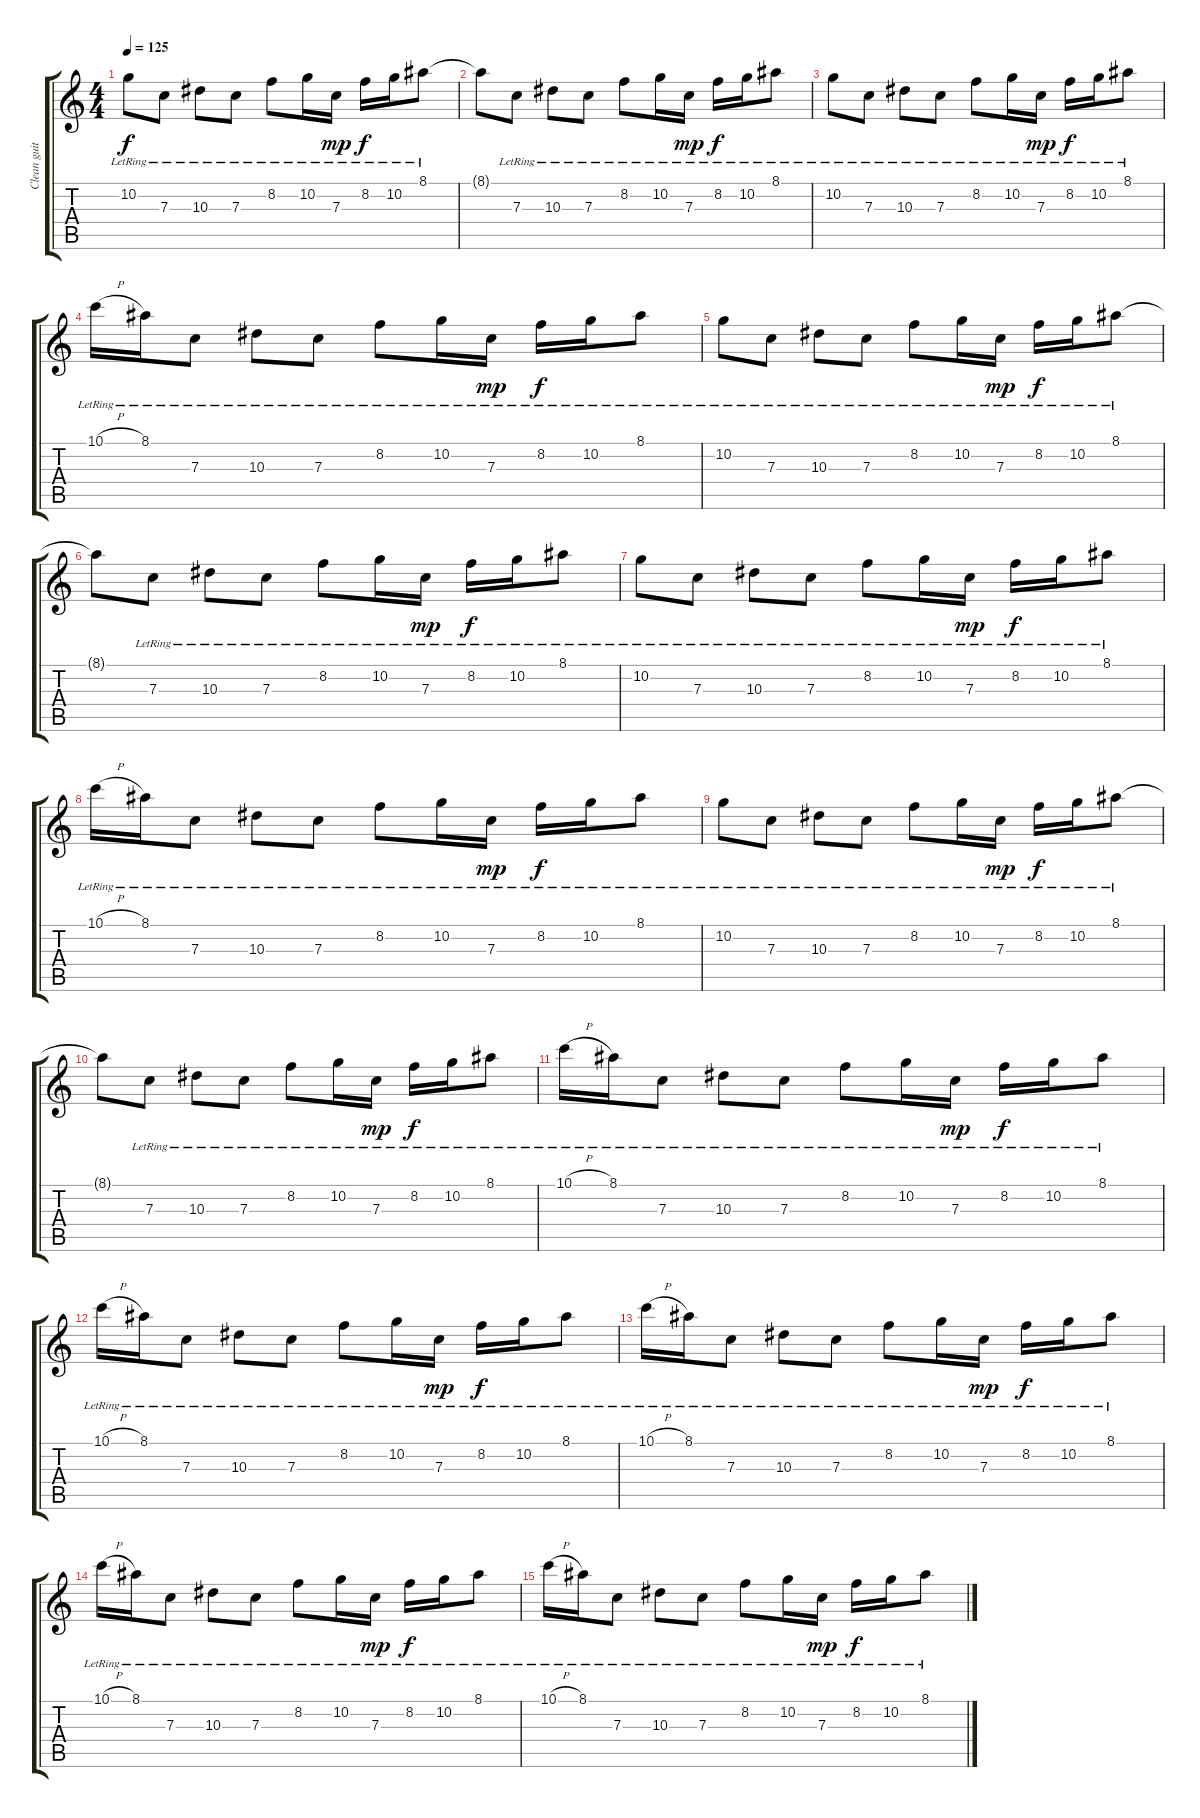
\track ("Clean guitar" "Clean guit") {instrument electricguitarclean}
\staff {score tabs}
\tuning (D4 A3 F3 C3 G2 C2) {hide}
\ts (4 4)
\tempo 125
\clef g2
\ks c
10.2{lr}.8{dy f} 7.3{lr}.8 10.3{lr}.8 7.3{lr}.8 8.2{lr}.8 10.2{lr}.16 7.3{lr}.16{dy mp} 8.2{lr}.16{dy f} 10.2{lr}.16 8.1{lr}.8 |
8.1{t}.8 7.3{lr}.8 10.3{lr}.8 7.3{lr}.8 8.2{lr}.8 10.2{lr}.16 7.3{lr}.16{dy mp} 8.2{lr}.16{dy f} 10.2{lr}.16 8.1{lr}.8 |
10.2{lr}.8 7.3{lr}.8 10.3{lr}.8 7.3{lr}.8 8.2{lr}.8 10.2{lr}.16 7.3{lr}.16{dy mp} 8.2{lr}.16{dy f} 10.2{lr}.16 8.1{lr}.8 |
10.1{h lr}.16 8.1{lr}.16 7.3{lr}.8 10.3{lr}.8 7.3{lr}.8 8.2{lr}.8 10.2{lr}.16 7.3{lr}.16{dy mp} 8.2{lr}.16{dy f} 10.2{lr}.16 8.1{lr}.8 |
10.2{lr}.8 7.3{lr}.8 10.3{lr}.8 7.3{lr}.8 8.2{lr}.8 10.2{lr}.16 7.3{lr}.16{dy mp} 8.2{lr}.16{dy f} 10.2{lr}.16 8.1{lr}.8 |
8.1{t}.8 7.3{lr}.8 10.3{lr}.8 7.3{lr}.8 8.2{lr}.8 10.2{lr}.16 7.3{lr}.16{dy mp} 8.2{lr}.16{dy f} 10.2{lr}.16 8.1{lr}.8 |
10.2{lr}.8 7.3{lr}.8 10.3{lr}.8 7.3{lr}.8 8.2{lr}.8 10.2{lr}.16 7.3{lr}.16{dy mp} 8.2{lr}.16{dy f} 10.2{lr}.16 8.1{lr}.8 |
10.1{h lr}.16 8.1{lr}.16 7.3{lr}.8 10.3{lr}.8 7.3{lr}.8 8.2{lr}.8 10.2{lr}.16 7.3{lr}.16{dy mp} 8.2{lr}.16{dy f} 10.2{lr}.16 8.1{lr}.8 |
10.2{lr}.8 7.3{lr}.8 10.3{lr}.8 7.3{lr}.8 8.2{lr}.8 10.2{lr}.16 7.3{lr}.16{dy mp} 8.2{lr}.16{dy f} 10.2{lr}.16 8.1{lr}.8 |
8.1{t}.8 7.3{lr}.8 10.3{lr}.8 7.3{lr}.8 8.2{lr}.8 10.2{lr}.16 7.3{lr}.16{dy mp} 8.2{lr}.16{dy f} 10.2{lr}.16 8.1{lr}.8 |
10.1{h lr}.16 8.1{lr}.16 7.3{lr}.8 10.3{lr}.8 7.3{lr}.8 8.2{lr}.8 10.2{lr}.16 7.3{lr}.16{dy mp} 8.2{lr}.16{dy f} 10.2{lr}.16 8.1{lr}.8 |
10.1{h lr}.16{volume 9} 8.1{lr}.16 7.3{lr}.8 10.3{lr}.8 7.3{lr}.8 8.2{lr}.8 10.2{lr}.16 7.3{lr}.16{dy mp} 8.2{lr}.16{dy f} 10.2{lr}.16 8.1{lr}.8 |
10.1{h lr}.16{volume 6} 8.1{lr}.16 7.3{lr}.8 10.3{lr}.8 7.3{lr}.8 8.2{lr}.8 10.2{lr}.16 7.3{lr}.16{dy mp} 8.2{lr}.16{dy f} 10.2{lr}.16 8.1{lr}.8 |
10.1{h lr}.16{volume 3} 8.1{lr}.16 7.3{lr}.8 10.3{lr}.8 7.3{lr}.8 8.2{lr}.8 10.2{lr}.16 7.3{lr}.16{dy mp} 8.2{lr}.16{dy f} 10.2{lr}.16 8.1{lr}.8 |
10.1{h lr}.16{volume 0} 8.1{lr}.16 7.3{lr}.8 10.3{lr}.8 7.3{lr}.8 8.2{lr}.8 10.2{lr}.16 7.3{lr}.16{dy mp} 8.2{lr}.16{dy f} 10.2{lr}.16 8.1{lr}.8
